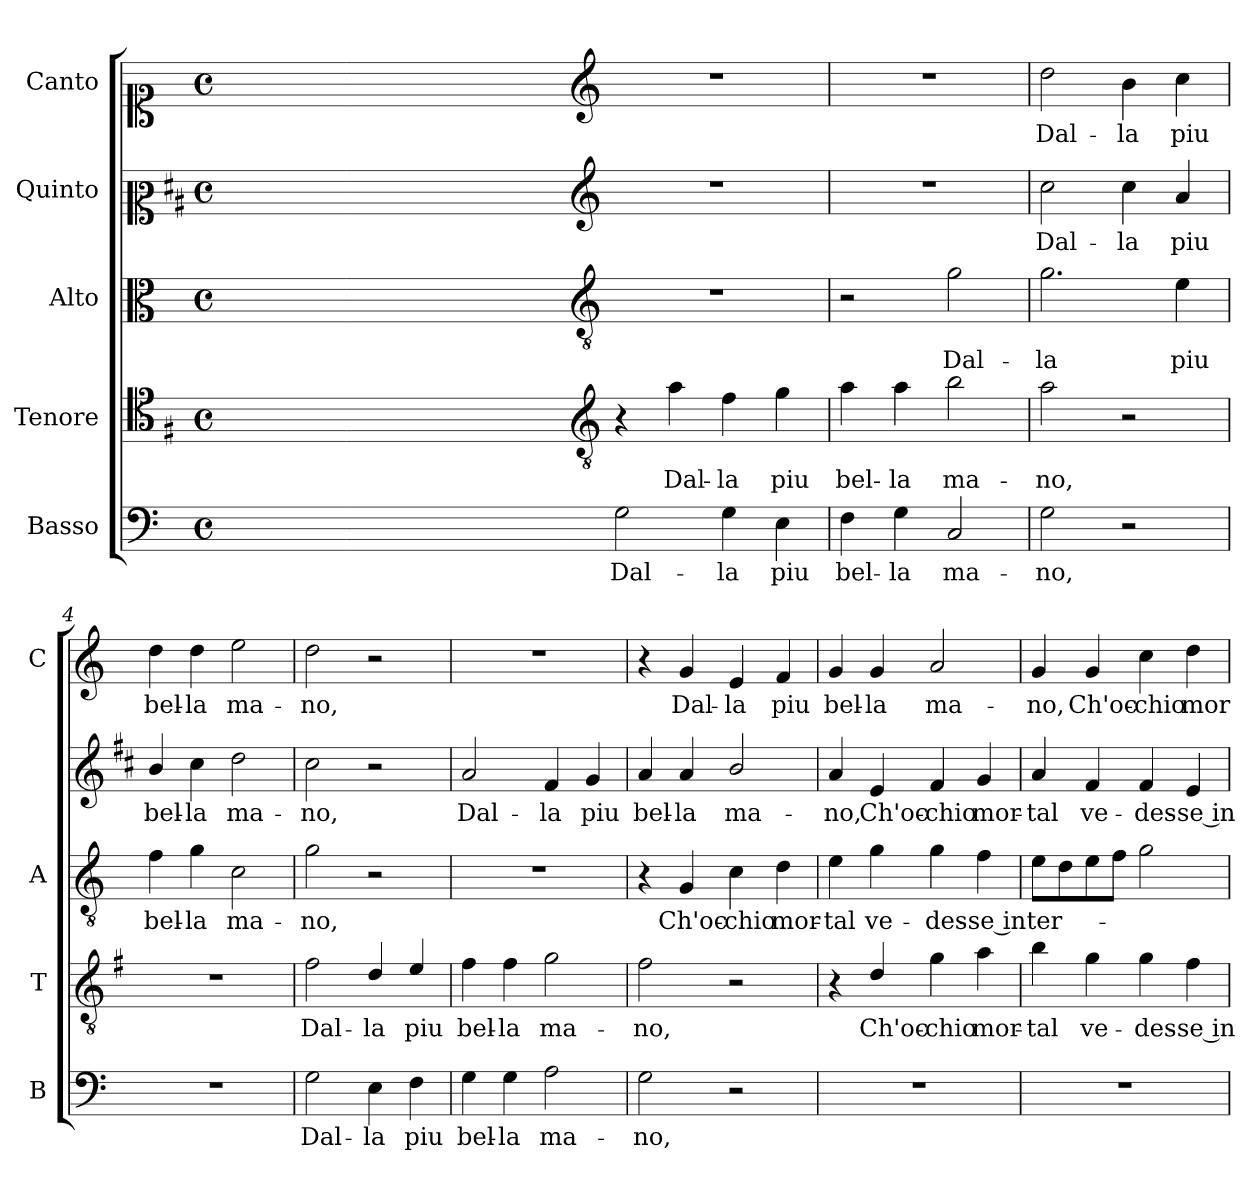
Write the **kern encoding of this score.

**kern	**text	**kern	**text	**kern	**text	**kern	**text	**kern	**text
*part5	*part5	*part4	*part4	*part3	*part3	*part2	*part2	*part1	*part1
*staff5	*staff5	*staff4	*staff4	*staff3	*staff3	*staff2	*staff2	*staff1	*staff1
*I"Basso	*	*I"Tenore	*	*I"Alto	*	*I"Quinto	*	*I"Canto	*
*I'B	*	*I'T	*	*I'A	*	*	*	*I'C	*
*clefF4	*	*clefC4	*	*clefC3	*	*clefC2	*	*clefC1	*
*	*	*ITrd4c7	*	*	*	*ITrd1c2	*	*	*
*k[]	*	*k[]	*	*k[]	*	*k[]	*	*k[]	*
*C:	*	*C:	*	*C:	*	*C:	*	*C:	*
*M4/4	*	*M4/4	*	*M4/4	*	*M4/4	*	*M4/4	*
*met(c)	*	*met(c)	*	*met(c)	*	*met(c)	*	*met(c)	*
=	=	=	=	=	=	=	=	=	=
1ryy	.	1ryy	.	1ryy	.	1ryy	.	1ryy	.
=1X-	=1X-	=1X-	=1X-	=1X-	=1X-	=1X-	=1X-	=1X-	=1X-
4ryy	.	4ryy	.	4ryy	.	4ryy	.	4ryy	.
4ryy	.	4ryy	.	4ryy	.	4ryy	.	4ryy	.
4ryy	.	4ryy	.	4ryy	.	4ryy	.	4ryy	.
4ryy	.	4ryy	.	4ryy	.	4ryy	.	4ryy	.
=1-	=1-	=1-	=1-	=1-	=1-	=1-	=1-	=1-	=1-
*	*	*clefGv2	*	*clefGv2	*	*clefG2	*	*clefG2	*
!	!LO:LY:b	!	!	!	!	!	!	!	!
2G\	Dal-	4r	.	1r	.	1r	.	1r	.
!	!	!	!LO:LY:b	!	!	!	!	!	!
.	.	4d\	Dal-	.	.	.	.	.	.
!	!LO:LY:b	!	!LO:LY:b	!	!	!	!	!	!
4G\	-la	4B\	-la	.	.	.	.	.	.
!	!LO:LY:b	!	!LO:LY:b	!	!	!	!	!	!
4E\	piu	4c\	piu	.	.	.	.	.	.
=2	=2	=2	=2	=2	=2	=2	=2	=2	=2
!	!LO:LY:b	!	!LO:LY:b	!	!	!	!	!	!
4F\	bel-	4d\	bel-	2r	.	1r	.	1r	.
!	!LO:LY:b	!	!LO:LY:b	!	!	!	!	!	!
4G\	-la	4d\	-la	.	.	.	.	.	.
!	!LO:LY:b	!	!LO:LY:b	!	!LO:LY:b	!	!	!	!
2C/	ma-	2e\	ma-	2g\	Dal-	.	.	.	.
=3	=3	=3	=3	=3	=3	=3	=3	=3	=3
!	!LO:LY:b	!	!LO:LY:b	!	!LO:LY:b	!	!LO:LY:b	!	!LO:LY:b
2G\	-no,	2d\	-no,	2.g\	-la	2b\	Dal-	2dd\	Dal-
!	!	!	!	!	!	!	!LO:LY:b	!	!LO:LY:b
2r	.	2r	.	.	.	4b\	-la	4b\	-la
!	!	!	!	!	!LO:LY:b	!	!LO:LY:b	!	!LO:LY:b
.	.	.	.	4e\	piu	4g/	piu	4cc\	piu
=4	=4	=4	=4	=4	=4	=4	=4	=4	=4
!	!	!	!	!	!LO:LY:b	!	!LO:LY:b	!	!LO:LY:b
1r	.	1r	.	4f\	bel-	4a/	bel-	4dd\	bel-
!	!	!	!	!	!LO:LY:b	!	!LO:LY:b	!	!LO:LY:b
.	.	.	.	4g\	-la	4b\	-la	4dd\	-la
!	!	!	!	!	!LO:LY:b	!	!LO:LY:b	!	!LO:LY:b
.	.	.	.	2c\	ma-	2cc\	ma-	2ee\	ma-
=5	=5	=5	=5	=5	=5	=5	=5	=5	=5
!	!LO:LY:b	!	!LO:LY:b	!	!LO:LY:b	!	!LO:LY:b	!	!LO:LY:b
2G\	Dal-	2B\	Dal-	2g\	-no,	2b\	-no,	2dd\	-no,
!	!LO:LY:b	!	!LO:LY:b	!	!	!	!	!	!
4E\	-la	4G/	-la	2r	.	2r	.	2r	.
!	!LO:LY:b	!	!LO:LY:b	!	!	!	!	!	!
4F\	piu	4A/	piu	.	.	.	.	.	.
=6	=6	=6	=6	=6	=6	=6	=6	=6	=6
!	!LO:LY:b	!	!LO:LY:b	!	!	!	!LO:LY:b	!	!
4G\	bel-	4B\	bel-	1r	.	2g/	Dal-	1r	.
!	!LO:LY:b	!	!LO:LY:b	!	!	!	!	!	!
4G\	-la	4B\	-la	.	.	.	.	.	.
!	!LO:LY:b	!	!LO:LY:b	!	!	!	!LO:LY:b	!	!
2A\	ma-	2c\	ma-	.	.	4e/	-la	.	.
!	!	!	!	!	!	!	!LO:LY:b	!	!
.	.	.	.	.	.	4f/	piu	.	.
!!LO:LB:g=z
=7	=7	=7	=7	=7	=7	=7	=7	=7	=7
!	!LO:LY:b	!	!LO:LY:b	!	!	!	!LO:LY:b	!	!
2G\	-no,	2B\	-no,	4r	.	4g/	bel-	4r	.
!	!	!	!	!	!LO:LY:b	!	!LO:LY:b	!	!LO:LY:b
.	.	.	.	4G/	Ch'oc-	4g/	-la	4g/	Dal-
!	!	!	!	!	!LO:LY:b	!	!LO:LY:b	!	!LO:LY:b
2r	.	2r	.	4c\	-chio	2a/	ma-	4e/	-la
!	!	!	!	!	!LO:LY:b	!	!	!	!LO:LY:b
.	.	.	.	4d\	mor-	.	.	4f/	piu
=8	=8	=8	=8	=8	=8	=8	=8	=8	=8
!	!	!	!	!	!LO:LY:b	!	!LO:LY:b	!	!LO:LY:b
1r	.	4r	.	4e\	-tal	4g/	-no,	4g/	bel-
!	!	!	!LO:LY:b	!	!LO:LY:b	!	!LO:LY:b	!	!LO:LY:b
.	.	4G/	Ch'oc-	4g\	ve-	4d/	Ch'oc-	4g/	-la
!	!	!	!LO:LY:b	!	!LO:LY:b	!	!LO:LY:b	!	!LO:LY:b
.	.	4c\	-chio	4g\	-des-	4e/	-chio	2a/	ma-
!	!	!	!LO:LY:b	!	!LO:LY:b	!	!LO:LY:b	!	!
.	.	4d\	mor-	4f\	-se in	4f/	mor-	.	.
=9	=9	=9	=9	=9	=9	=9	=9	=9	=9
!	!	!	!LO:LY:b	!	!LO:LY:b	!	!LO:LY:b	!	!LO:LY:b
1r	.	4e\	-tal	8e\L	ter-	4g/	-tal	4g/	-no,
.	.	.	.	8d\	.	.	.	.	.
!	!	!	!LO:LY:b	!	!	!	!LO:LY:b	!	!LO:LY:b
.	.	4c\	ve-	8e\	.	4e/	ve-	4g/	Ch'oc-
.	.	.	.	8f\J	.	.	.	.	.
!	!	!	!LO:LY:b	!	!	!	!LO:LY:b	!	!LO:LY:b
.	.	4c\	-des-	2g\	.	4e/	-des-	4cc\	-chio
!	!	!	!LO:LY:b	!	!	!	!LO:LY:b	!	!LO:LY:b
.	.	4B\	-se in	.	.	4d/	-se in	4dd\	mor-
=	=	=	=	=	=	=	=	=	=
*-	*-	*-	*-	*-	*-	*-	*-	*-	*-
